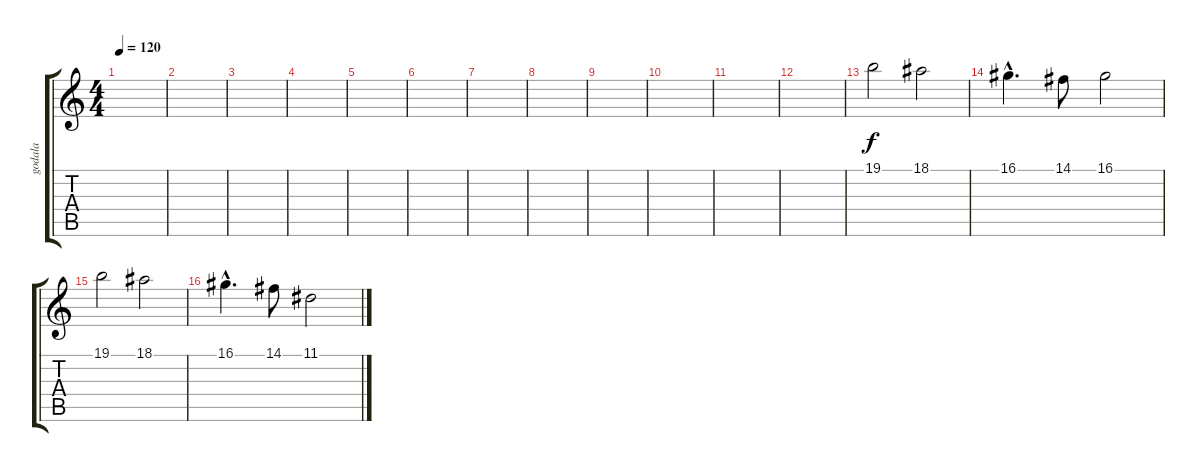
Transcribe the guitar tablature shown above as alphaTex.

\track ("godala" "godala") {instrument stringensemble1}
\staff {score tabs}
\tuning (E4 B3 G3 D3 A2 E2) {hide}
\ts (4 4)
\tempo 120
\clef g2
\ks c
|
|
|
|
|
|
|
|
|
|
|
|
19.1.2 18.1.2 |
16.1{hac}.4{d} 14.1.8 16.1.2 |
19.1.2 18.1.2 |
16.1{hac}.4{d} 14.1.8 11.1.2
